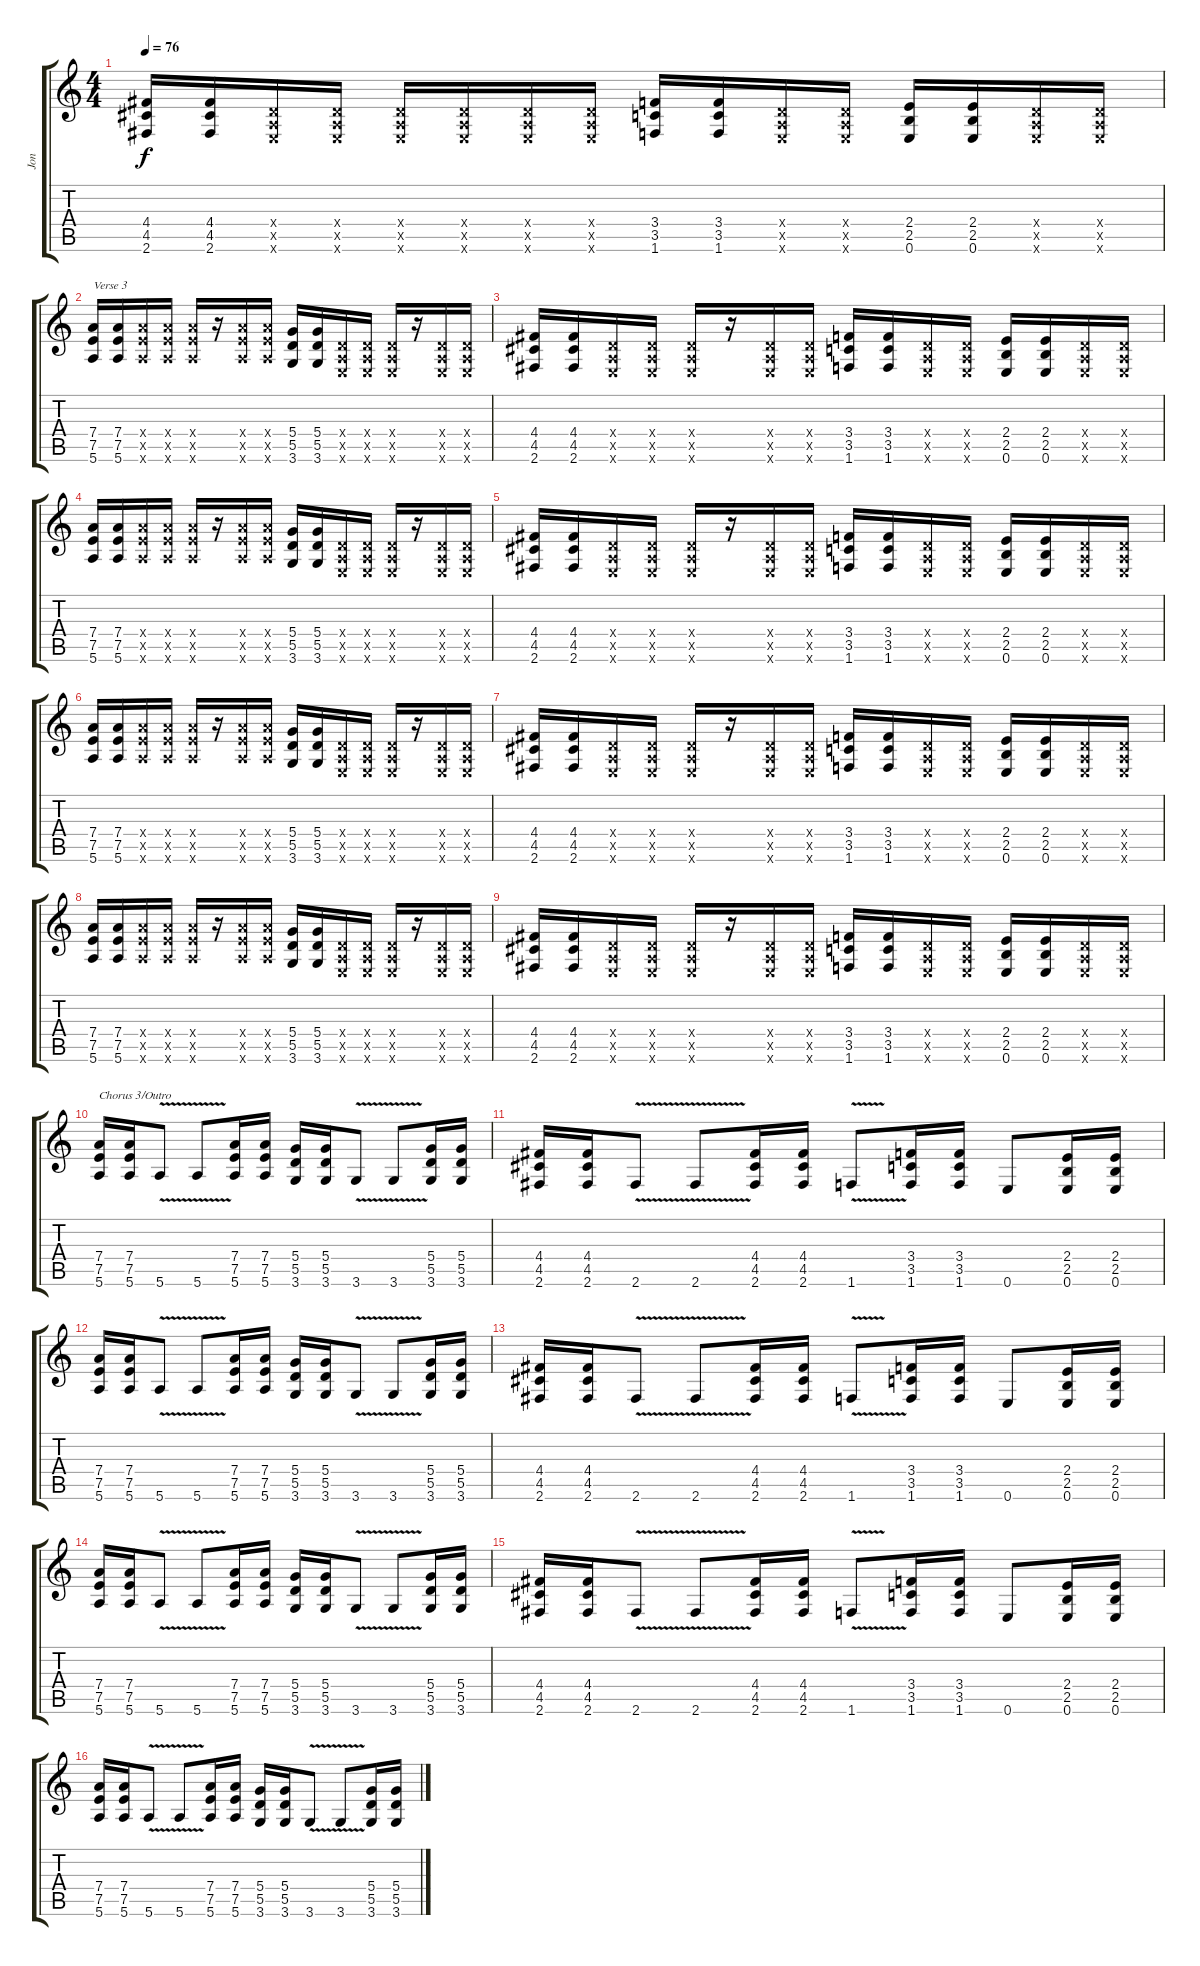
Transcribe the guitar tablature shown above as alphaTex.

\track ("Jon" "Jon") {instrument overdrivenguitar}
\staff {score tabs}
\tuning (E4 B3 G3 D3 A2 E2) {hide}
\ts (4 4)
\tempo 76
\clef g2
\ks c
(4.4 4.5 2.6).16{dy f} (4.4 4.5 2.6).16 (0.4{x} 0.5{x} 0.6{x}).16 (0.4{x} 0.5{x} 0.6{x}).16 (0.4{x} 0.5{x} 0.6{x}).16 (0.4{x} 0.5{x} 0.6{x}).16 (0.4{x} 0.5{x} 0.6{x}).16 (0.4{x} 0.5{x} 0.6{x}).16 (3.4 3.5 1.6).16 (3.4 3.5 1.6).16 (0.4{x} 0.5{x} 0.6{x}).16 (0.4{x} 0.5{x} 0.6{x}).16 (2.4 2.5 0.6).16 (2.4 2.5 0.6).16 (0.4{x} 0.5{x} 0.6{x}).16 (0.4{x} 0.5{x} 0.6{x}).16 |
(7.4 7.5 5.6).16{txt "Verse 3"} (7.4 7.5 5.6).16 (7.4{x} 7.5{x} 5.6{x}).16 (7.4{x} 7.5{x} 5.6{x}).16 (7.4{x} 7.5{x} 5.6{x}).16 r.16 (7.4{x} 7.5{x} 5.6{x}).16 (7.4{x} 7.5{x} 5.6{x}).16 (5.4 5.5 3.6).16 (5.4 5.5 3.6).16 (0.4{x} 0.5{x} 0.6{x}).16 (0.4{x} 0.5{x} 0.6{x}).16 (0.4{x} 0.5{x} 0.6{x}).16 r.16 (0.4{x} 0.5{x} 0.6{x}).16 (0.4{x} 0.5{x} 0.6{x}).16 |
(4.4 4.5 2.6).16 (4.4 4.5 2.6).16 (0.4{x} 0.5{x} 0.6{x}).16 (0.4{x} 0.5{x} 0.6{x}).16 (0.4{x} 0.5{x} 0.6{x}).16 r.16 (0.4{x} 0.5{x} 0.6{x}).16 (0.4{x} 0.5{x} 0.6{x}).16 (3.4 3.5 1.6).16 (3.4 3.5 1.6).16 (0.4{x} 0.5{x} 0.6{x}).16 (0.4{x} 0.5{x} 0.6{x}).16 (2.4 2.5 0.6).16 (2.4 2.5 0.6).16 (0.4{x} 0.5{x} 0.6{x}).16 (0.4{x} 0.5{x} 0.6{x}).16 |
(7.4 7.5 5.6).16 (7.4 7.5 5.6).16 (7.4{x} 7.5{x} 5.6{x}).16 (7.4{x} 7.5{x} 5.6{x}).16 (7.4{x} 7.5{x} 5.6{x}).16 r.16 (7.4{x} 7.5{x} 5.6{x}).16 (7.4{x} 7.5{x} 5.6{x}).16 (5.4 5.5 3.6).16 (5.4 5.5 3.6).16 (0.4{x} 0.5{x} 0.6{x}).16 (0.4{x} 0.5{x} 0.6{x}).16 (0.4{x} 0.5{x} 0.6{x}).16 r.16 (0.4{x} 0.5{x} 0.6{x}).16 (0.4{x} 0.5{x} 0.6{x}).16 |
(4.4 4.5 2.6).16 (4.4 4.5 2.6).16 (0.4{x} 0.5{x} 0.6{x}).16 (0.4{x} 0.5{x} 0.6{x}).16 (0.4{x} 0.5{x} 0.6{x}).16 r.16 (0.4{x} 0.5{x} 0.6{x}).16 (0.4{x} 0.5{x} 0.6{x}).16 (3.4 3.5 1.6).16 (3.4 3.5 1.6).16 (0.4{x} 0.5{x} 0.6{x}).16 (0.4{x} 0.5{x} 0.6{x}).16 (2.4 2.5 0.6).16 (2.4 2.5 0.6).16 (0.4{x} 0.5{x} 0.6{x}).16 (0.4{x} 0.5{x} 0.6{x}).16 |
(7.4 7.5 5.6).16 (7.4 7.5 5.6).16 (7.4{x} 7.5{x} 5.6{x}).16 (7.4{x} 7.5{x} 5.6{x}).16 (7.4{x} 7.5{x} 5.6{x}).16 r.16 (7.4{x} 7.5{x} 5.6{x}).16 (7.4{x} 7.5{x} 5.6{x}).16 (5.4 5.5 3.6).16 (5.4 5.5 3.6).16 (0.4{x} 0.5{x} 0.6{x}).16 (0.4{x} 0.5{x} 0.6{x}).16 (0.4{x} 0.5{x} 0.6{x}).16 r.16 (0.4{x} 0.5{x} 0.6{x}).16 (0.4{x} 0.5{x} 0.6{x}).16 |
(4.4 4.5 2.6).16 (4.4 4.5 2.6).16 (0.4{x} 0.5{x} 0.6{x}).16 (0.4{x} 0.5{x} 0.6{x}).16 (0.4{x} 0.5{x} 0.6{x}).16 r.16 (0.4{x} 0.5{x} 0.6{x}).16 (0.4{x} 0.5{x} 0.6{x}).16 (3.4 3.5 1.6).16 (3.4 3.5 1.6).16 (0.4{x} 0.5{x} 0.6{x}).16 (0.4{x} 0.5{x} 0.6{x}).16 (2.4 2.5 0.6).16 (2.4 2.5 0.6).16 (0.4{x} 0.5{x} 0.6{x}).16 (0.4{x} 0.5{x} 0.6{x}).16 |
(7.4 7.5 5.6).16 (7.4 7.5 5.6).16 (7.4{x} 7.5{x} 5.6{x}).16 (7.4{x} 7.5{x} 5.6{x}).16 (7.4{x} 7.5{x} 5.6{x}).16 r.16 (7.4{x} 7.5{x} 5.6{x}).16 (7.4{x} 7.5{x} 5.6{x}).16 (5.4 5.5 3.6).16 (5.4 5.5 3.6).16 (0.4{x} 0.5{x} 0.6{x}).16 (0.4{x} 0.5{x} 0.6{x}).16 (0.4{x} 0.5{x} 0.6{x}).16 r.16 (0.4{x} 0.5{x} 0.6{x}).16 (0.4{x} 0.5{x} 0.6{x}).16 |
(4.4 4.5 2.6).16 (4.4 4.5 2.6).16 (0.4{x} 0.5{x} 0.6{x}).16 (0.4{x} 0.5{x} 0.6{x}).16 (0.4{x} 0.5{x} 0.6{x}).16 r.16 (0.4{x} 0.5{x} 0.6{x}).16 (0.4{x} 0.5{x} 0.6{x}).16 (3.4 3.5 1.6).16 (3.4 3.5 1.6).16 (0.4{x} 0.5{x} 0.6{x}).16 (0.4{x} 0.5{x} 0.6{x}).16 (2.4 2.5 0.6).16 (2.4 2.5 0.6).16 (0.4{x} 0.5{x} 0.6{x}).16 (0.4{x} 0.5{x} 0.6{x}).16 |
(7.4 7.5 5.6).16{txt "Chorus 3/Outro"} (7.4 7.5 5.6).16 5.6{v}.8 5.6{v}.8 (7.4 7.5 5.6).16 (7.4 7.5 5.6).16 (5.4 5.5 3.6).16 (5.4 5.5 3.6).16 3.6{v}.8 3.6{v}.8 (5.4 5.5 3.6).16 (5.4 5.5 3.6).16 |
(4.4 4.5 2.6).16 (4.4 4.5 2.6).16 2.6{v}.8 2.6{v}.8 (4.4 4.5 2.6).16 (4.4 4.5 2.6).16 1.6{v}.8 (3.4 3.5 1.6).16 (3.4 3.5 1.6).16 0.6.8 (2.4 2.5 0.6).16 (2.4 2.5 0.6).16 |
(7.4 7.5 5.6).16 (7.4 7.5 5.6).16 5.6{v}.8 5.6{v}.8 (7.4 7.5 5.6).16 (7.4 7.5 5.6).16 (5.4 5.5 3.6).16 (5.4 5.5 3.6).16 3.6{v}.8 3.6{v}.8 (5.4 5.5 3.6).16 (5.4 5.5 3.6).16 |
(4.4 4.5 2.6).16 (4.4 4.5 2.6).16 2.6{v}.8 2.6{v}.8 (4.4 4.5 2.6).16 (4.4 4.5 2.6).16 1.6{v}.8 (3.4 3.5 1.6).16 (3.4 3.5 1.6).16 0.6.8 (2.4 2.5 0.6).16 (2.4 2.5 0.6).16 |
(7.4 7.5 5.6).16 (7.4 7.5 5.6).16 5.6{v}.8 5.6{v}.8 (7.4 7.5 5.6).16 (7.4 7.5 5.6).16 (5.4 5.5 3.6).16 (5.4 5.5 3.6).16 3.6{v}.8 3.6{v}.8 (5.4 5.5 3.6).16 (5.4 5.5 3.6).16 |
(4.4 4.5 2.6).16 (4.4 4.5 2.6).16 2.6{v}.8 2.6{v}.8 (4.4 4.5 2.6).16 (4.4 4.5 2.6).16 1.6{v}.8 (3.4 3.5 1.6).16 (3.4 3.5 1.6).16 0.6.8 (2.4 2.5 0.6).16 (2.4 2.5 0.6).16 |
(7.4 7.5 5.6).16 (7.4 7.5 5.6).16 5.6{v}.8 5.6{v}.8 (7.4 7.5 5.6).16 (7.4 7.5 5.6).16 (5.4 5.5 3.6).16 (5.4 5.5 3.6).16 3.6{v}.8 3.6{v}.8 (5.4 5.5 3.6).16 (5.4 5.5 3.6).16
